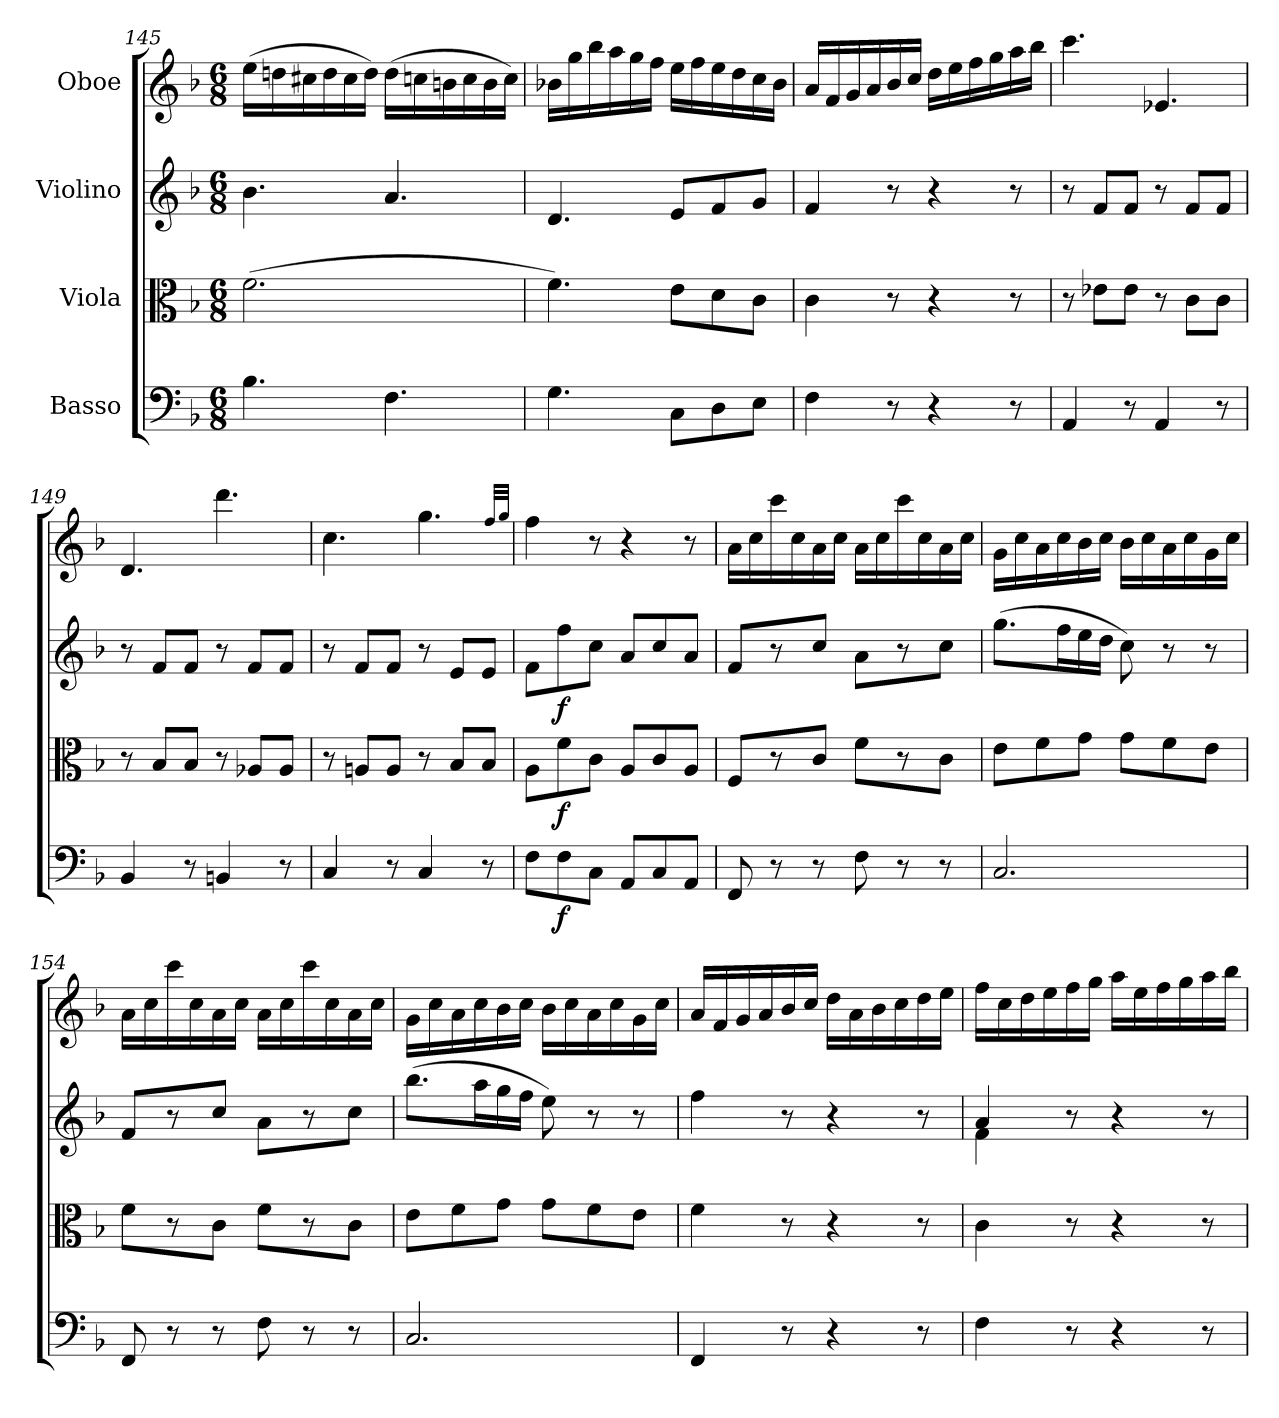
**kern	**dynam	**kern	**dynam	**kern	**dynam	**kern
*part4	*part4	*part3	*part3	*part2	*part2	*part1
*staff4	*staff4	*staff3	*staff3	*staff2	*staff2	*staff1
*I"Basso	*	*I"Viola	*	*I"Violino	*	*I"Oboe
!!LO:LB:g=z
*clefF4	*	*clefC3	*	*clefG2	*	*clefG2
*k[b-]	*	*k[b-]	*	*k[b-]	*	*k[b-]
*F:	*	*F:	*	*F:	*	*F:
*M6/8	*	*M6/8	*	*M6/8	*	*M6/8
=145	=145	=145	=145	=145	=145	=145
4.B-i\	.	(2.fi\	.	4.b-i\	.	(16eei\L
.	.	.	.	.	.	16ddni\
.	.	.	.	.	.	16cc#Xi\
.	.	.	.	.	.	16ddi\
.	.	.	.	.	.	16cc#i\
.	.	.	.	.	.	16ddi\J)
4.Fi\	.	.	.	4.ai/	.	(16ddi\L
.	.	.	.	.	.	16ccni\
.	.	.	.	.	.	16bni\
.	.	.	.	.	.	16cci\
.	.	.	.	.	.	16bi\
.	.	.	.	.	.	16cci\J)
=146	=146	=146	=146	=146	=146	=146
4.Gi\	.	4.fi\)	.	4.di/	.	16b-Xi\L
.	.	.	.	.	.	16ggi\
.	.	.	.	.	.	16bb-i\
.	.	.	.	.	.	16aai\
.	.	.	.	.	.	16ggi\
.	.	.	.	.	.	16ffi\J
8Ci\L	.	8ei\L	.	8ei/L	.	16eei\L
.	.	.	.	.	.	16ffi\
8Di\	.	8di\	.	8fi/	.	16eei\
.	.	.	.	.	.	16ddi\
8Ei\J	.	8ci\J	.	8gi/J	.	16cci\
.	.	.	.	.	.	16b-i\J
=147	=147	=147	=147	=147	=147	=147
4Fi\	.	4ci\	.	4fi/	.	16ai/L
.	.	.	.	.	.	16fi/
.	.	.	.	.	.	16gi/
.	.	.	.	.	.	16ai/
8r	.	8r	.	8r	.	16b-i/
.	.	.	.	.	.	16cci/J
4r	.	4r	.	4r	.	16ddi\L
.	.	.	.	.	.	16eei\
.	.	.	.	.	.	16ffi\
.	.	.	.	.	.	16ggi\
8r	.	8r	.	8r	.	16aai\
.	.	.	.	.	.	16bb-i\J
=148	=148	=148	=148	=148	=148	=148
4AAi/	.	8r	.	8r	.	4.ccci\
.	.	8e-Xi\L	.	8fi/L	.	.
8r	.	8e-i\J	.	8fi/J	.	.
4AAi/	.	8r	.	8r	.	4.e-Xi/
.	.	8ci\L	.	8fi/L	.	.
8r	.	8ci\J	.	8fi/J	.	.
=149	=149	=149	=149	=149	=149	=149
4BB-i/	.	8r	.	8r	.	4.di/
.	.	8B-i/L	.	8fi/L	.	.
8r	.	8B-i/J	.	8fi/J	.	.
4BBni/	.	8r	.	8r	.	4.dddi\
.	.	8A-Xi/L	.	8fi/L	.	.
8r	.	8A-i/J	.	8fi/J	.	.
!!LO:PB:g=z
=150	=150	=150	=150	=150	=150	=150
4Ci/	.	8r	.	8r	.	4.cci\
.	.	8Ani/L	.	8fi/L	.	.
8r	.	8Ai/J	.	8fi/J	.	.
4Ci/	.	8r	.	8r	.	4.ggi\
.	.	8B-i/L	.	8ei/L	.	.
8r	.	8B-i/J	.	8ei/J	.	.
.	.	.	.	.	.	32qffi/L
.	.	.	.	.	.	32qggi/J
=151	=151	=151	=151	=151	=151	=151
8Fi\L	.	8Ai\L	.	8fi\L	.	4ffi\
8Fi\	f	8fi\	f	8ffi\	f	.
8Ci\J	.	8ci\J	.	8cci\J	.	8r
8AAi/L	.	8Ai/L	.	8ai/L	.	4r
8Ci/	.	8ci/	.	8cci/	.	.
8AAi/J	.	8Ai/J	.	8ai/J	.	8r
=152	=152	=152	=152	=152	=152	=152
8FFi/L	.	8Fi/L	.	8fi/L	.	16ai\L
.	.	.	.	.	.	16cci\
8r	.	8r	.	8r	.	16ccci\
.	.	.	.	.	.	16cci\
8r	.	8ci/J	.	8cci/J	.	16ai\
.	.	.	.	.	.	16cci\J
8Fi\L	.	8fi\L	.	8ai\L	.	16ai\L
.	.	.	.	.	.	16cci\
8r	.	8r	.	8r	.	16ccci\
.	.	.	.	.	.	16cci\
8r	.	8ci\J	.	8cci\J	.	16ai\
.	.	.	.	.	.	16cci\J
=153	=153	=153	=153	=153	=153	=153
2.Ci/	.	8ei\L	.	(8.ggi\L	.	16gi\L
.	.	.	.	.	.	16cci\
.	.	8fi\	.	.	.	16ai\
.	.	.	.	16ffi\	.	16cci\
.	.	8gi\J	.	16eei\	.	16b-i\
.	.	.	.	16ddi\J	.	16cci\J
.	.	8gi\L	.	8cci\L)	.	16b-i\L
.	.	.	.	.	.	16cci\
.	.	8fi\	.	8r	.	16ai\
.	.	.	.	.	.	16cci\
.	.	8ei\J	.	8r	.	16gi\
.	.	.	.	.	.	16cci\J
=154	=154	=154	=154	=154	=154	=154
8FFi/L	.	8fi\L	.	8fi/L	.	16ai\L
.	.	.	.	.	.	16cci\
8r	.	8r	.	8r	.	16ccci\
.	.	.	.	.	.	16cci\
8r	.	8ci\J	.	8cci/J	.	16ai\
.	.	.	.	.	.	16cci\J
8Fi\L	.	8fi\L	.	8ai\L	.	16ai\L
.	.	.	.	.	.	16cci\
8r	.	8r	.	8r	.	16ccci\
.	.	.	.	.	.	16cci\
8r	.	8ci\J	.	8cci\J	.	16ai\
.	.	.	.	.	.	16cci\J
=155	=155	=155	=155	=155	=155	=155
2.Ci/	.	8ei\L	.	(8.bb-i\L	.	16gi\L
.	.	.	.	.	.	16cci\
.	.	8fi\	.	.	.	16ai\
.	.	.	.	16aai\	.	16cci\
.	.	8gi\J	.	16ggi\	.	16b-i\
.	.	.	.	16ffi\J	.	16cci\J
.	.	8gi\L	.	8eei\L)	.	16b-i\L
.	.	.	.	.	.	16cci\
.	.	8fi\	.	8r	.	16ai\
.	.	.	.	.	.	16cci\
.	.	8ei\J	.	8r	.	16gi\
.	.	.	.	.	.	16cci\J
!!LO:LB:g=z
=156	=156	=156	=156	=156	=156	=156
4FFi/	.	4fi\	.	4ffi\	.	16ai/L
.	.	.	.	.	.	16fi/
.	.	.	.	.	.	16gi/
.	.	.	.	.	.	16ai/
8r	.	8r	.	8r	.	16b-i/
.	.	.	.	.	.	16cci/J
4r	.	4r	.	4r	.	16ddi\L
.	.	.	.	.	.	16ai\
.	.	.	.	.	.	16b-i\
.	.	.	.	.	.	16cci\
8r	.	8r	.	8r	.	16ddi\
.	.	.	.	.	.	16eei\J
=157	=157	=157	=157	=157	=157	=157
*	*	*	*	*^	*	*
4Fi\	.	4ci\	.	4ai/	4fi\	.	16ffi\L
.	.	.	.	.	.	.	16cci\
.	.	.	.	.	.	.	16ddi\
.	.	.	.	.	.	.	16eei\
8r	.	8r	.	8r	8ryy	.	16ffi\
.	.	.	.	.	.	.	16ggi\J
4r	.	4r	.	4r	4.ryy	.	16aai\L
.	.	.	.	.	.	.	16eei\
.	.	.	.	.	.	.	16ffi\
.	.	.	.	.	.	.	16ggi\
8r	.	8r	.	8r	.	.	16aai\
.	.	.	.	.	.	.	16bb-i\J
*	*	*	*	*v	*v	*	*
=	=	=	=	=	=	=
*-	*-	*-	*-	*-	*-	*-
